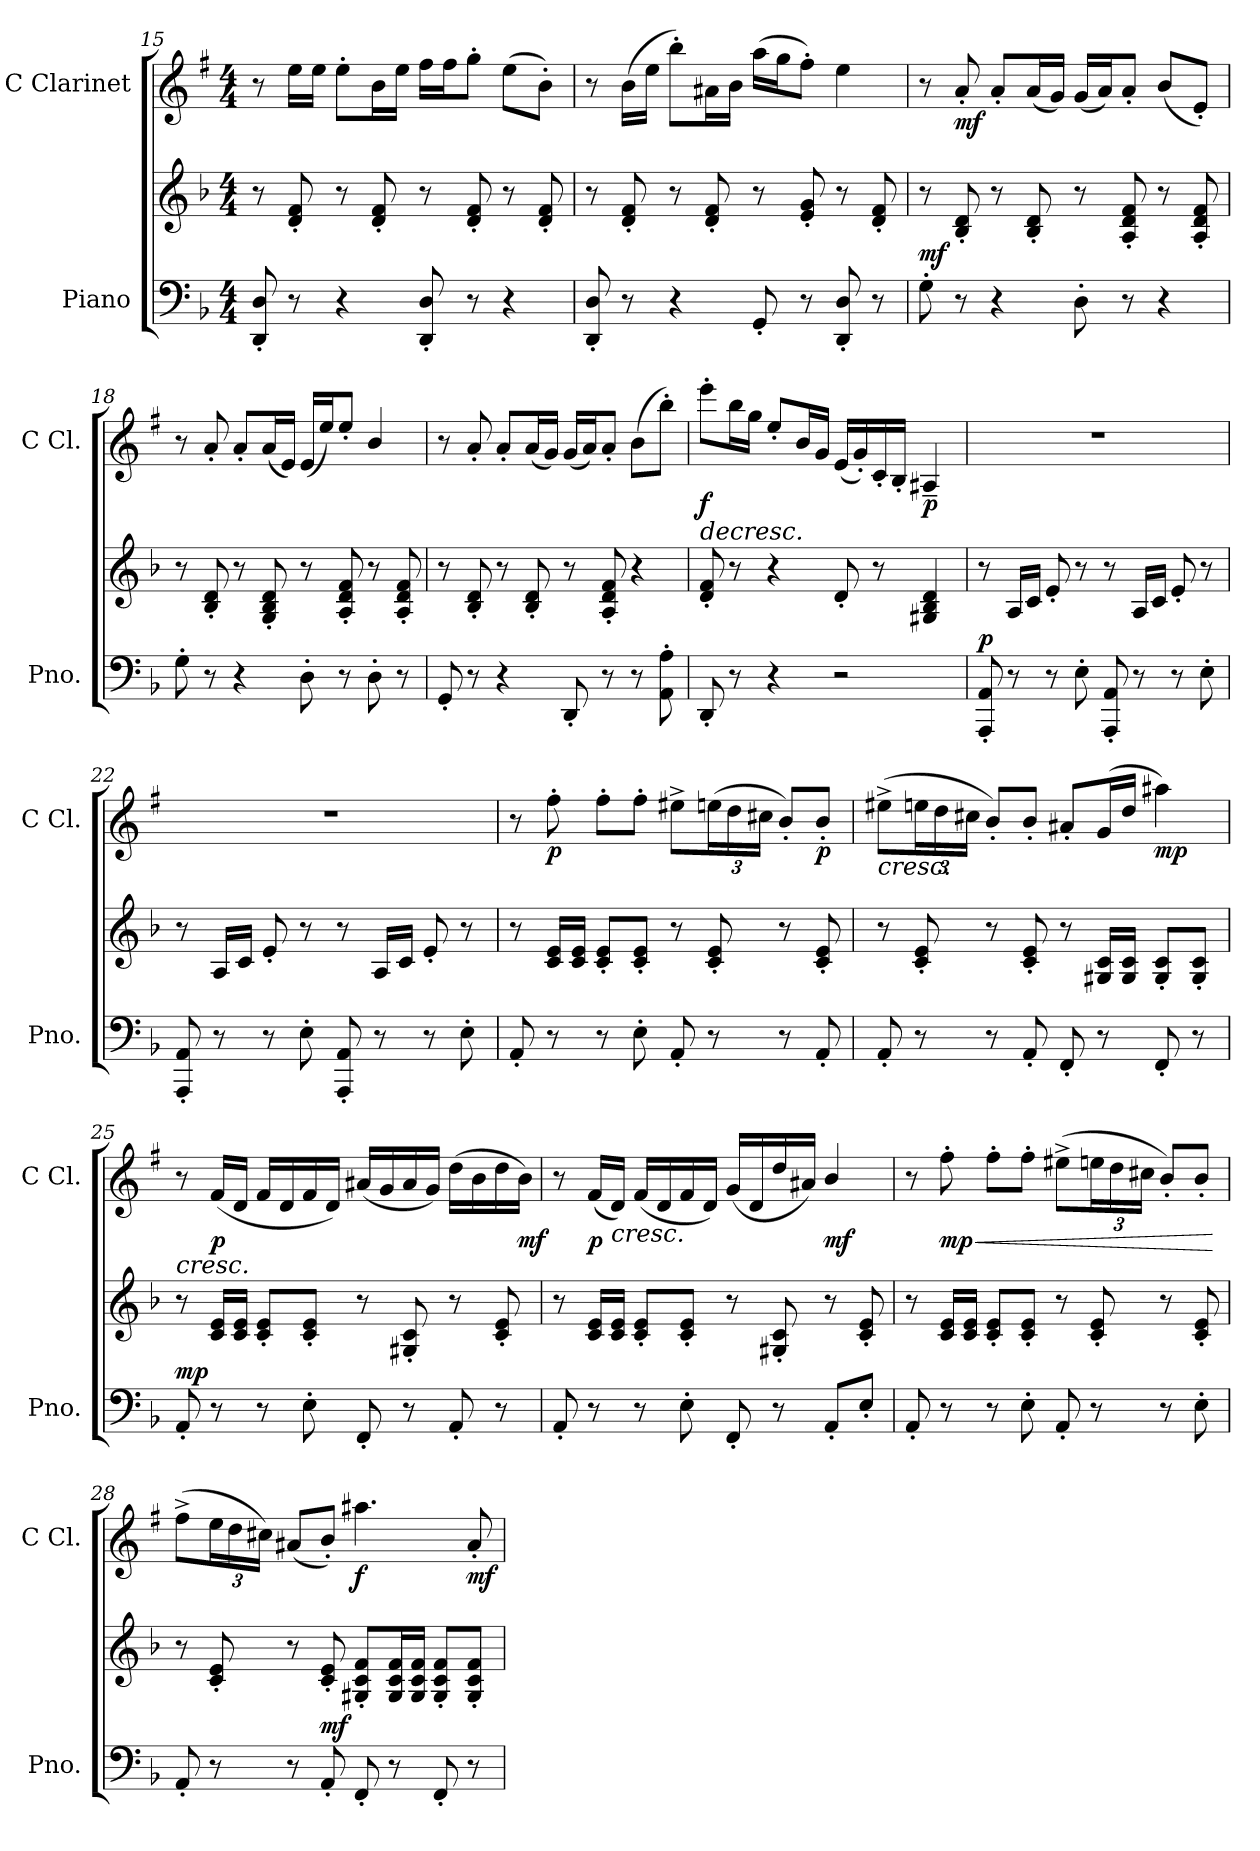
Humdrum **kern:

**kern	**kern	**dynam	**kern	**dynam
*part2	*part2	*part2	*part1	*part1
*staff3	*staff2	*staff2/3	*staff1	*staff1
*I"Piano	*	*	*I"C Clarinet	*
*I'Pno.	*	*	*I'C Cl.	*
*clefF4	*clefG2	*	*clefG2	*
*	*	*	*ITrd1c2	*
*k[b-]	*k[b-]	*	*k[b-]	*
*M4/4	*M4/4	*	*M4/4	*
=15	=15	=15	=15	=15
8DD/' 8D/'	8r	.	8r	.
8r	8d/' 8f/'	.	16dd\LL	.
.	.	.	16dd\JJ	.
4r	8r	.	8dd'\L	.
.	8d/' 8f/'	.	16a\L	.
.	.	.	16dd\JJ	.
8DD/' 8D/'	8r	.	16ee\LL	.
.	.	.	16ee\J	.
8r	8d/' 8f/'	.	8ff'\J	.
4r	8r	.	(8dd\L	.
.	8d/' 8f/'	.	8a'\J)	.
!!LO:LB:g=z
=16	=16	=16	=16	=16
8DD/' 8D/'	8r	.	8r	.
8r	8d/' 8f/'	.	(16a\LL	.
.	.	.	16dd\JJ	.
4r	8r	.	8aa'\L)	.
.	8d/' 8f/'	.	16g#X\L	.
.	.	.	16a\JJ	.
8GG'/	8r	.	(16gg\LL	.
.	.	.	16ff\J	.
8r	8e/' 8g/'	.	8ee'\J)	.
8DD/' 8D/'	8r	.	4dd\	.
8r	8d/' 8f/'	.	.	.
=17	=17	=17	=17	=17
!	!	!LO:DY:a=2	!	!
8G'\	8r	mf	8r	.
!	!	!	!	!LO:DY:b
8r	8B-/' 8d/'	.	8g'/	mf
4r	8r	.	8g'/L	.
.	8B-/' 8d/'	.	(16g/L	.
.	.	.	16f/JJ)	.
8D'\	8r	.	(16f/LL	.
.	.	.	16g/J)	.
8r	8A/' 8d/' 8f/'	.	8g'/J	.
4r	8r	.	(8a/L	.
.	8A/' 8d/' 8f/'	.	8d'/J)	.
=18	=18	=18	=18	=18
8G'\	8r	.	8r	.
8r	8B-/' 8d/'	.	8g'/	.
4r	8r	.	8g'/L	.
.	8G/' 8B-/' 8d/'	.	(16g/L	.
.	.	.	16d/JJ)	.
8D'\	8r	.	(16d/LL	.
.	.	.	16dd/J)	.
8r	8A/' 8d/' 8f/'	.	8dd'/J	.
8D'\	8r	.	4a/	.
8r	8A/' 8d/' 8f/'	.	.	.
!!LO:LB:g=z
=19	=19	=19	=19	=19
8GG'/	8r	.	8r	.
8r	8B-/' 8d/'	.	8g'/	.
4r	8r	.	8g'/L	.
.	8B-/' 8d/'	.	(16g/L	.
.	.	.	16f/JJ)	.
8DD'/	8r	.	(16f/LL	.
.	.	.	16g/J)	.
8r	8A/' 8d/' 8f/'	.	8g'/J	.
8r	4r	.	(8a\L	.
8AA\' 8A\'	.	.	8aa'\J)	.
=20	=20	=20	=20	=20
!	!	!	!	!LO:HP:b
!	!	!	!	!LO:DY:n=1:b
8DD'/	8d/' 8f/'	.	8ddd'\L	> f
8r	8r	.	16aa\L	.
.	.	.	16ff\JJ	.
4r	4r	.	8dd'/L	.
.	.	.	16a/L	.
.	.	.	16f/JJ	.
2r	8d'/	.	(16d/LL	.
.	.	.	16f'/)	.
.	8r	.	16B-'/	.
.	.	.	16A'/JJ	.
!	!	!	!	!LO:DY:n=2:b
.	4G#X/ 4B-/ 4d/	.	4G#X~/	p
.	.	.	.	]
=21	=21	=21	=21	=21
!	!	!LO:DY:a=2	!	!
8AAA/' 8AA/'	8r	p	1r	.
8r	16A/LL	.	.	.
.	16c/JJ	.	.	.
8r	8e'/	.	.	.
8E'\	8r	.	.	.
8AAA/' 8AA/'	8r	.	.	.
8r	16A/LL	.	.	.
.	16c/JJ	.	.	.
8r	8e'/	.	.	.
8E'\	8r	.	.	.
!!LO:LB:g=z
=22	=22	=22	=22	=22
8AAA/' 8AA/'	8r	.	1r	.
8r	16A/LL	.	.	.
.	16c/JJ	.	.	.
8r	8e'/	.	.	.
8E'\	8r	.	.	.
8AAA/' 8AA/'	8r	.	.	.
8r	16A/LL	.	.	.
.	16c/JJ	.	.	.
8r	8e'/	.	.	.
8E'\	8r	.	.	.
=23	=23	=23	=23	=23
8AA'/	8r	.	8r	.
!	!	!	!	!LO:DY:b
8r	16c/ 16e/LL	.	8ee'\	p
.	16c/ 16e/JJ	.	.	.
8r	8c/' 8e/'L	.	8ee'\L	.
8E'\	8c/' 8e/'J	.	8ee'\J	.
8AA'/	8r	.	8dd#X^\L	.
*	*	*	*Xbrackettup	*
8r	8c/' 8e/'	.	(24ddn\L	.
.	.	.	24cc\	.
.	.	.	24bn\JJ	.
8r	8r	.	8a'/L)	.
!	!	!	!	!LO:DY:b
8AA'/	8c/' 8e/'	.	8a'/J	p
!!LO:PB:g=z
=24	=24	=24	=24	=24
!	!	!	!	!LO:HP:b
8AA'/	8r	.	(8dd#X^\L	<
8r	8c/' 8e/'	.	24ddn\L	.
.	.	.	24cc\	.
.	.	.	24bn\JJ	.
8r	8r	.	8a'/L)	.
8AA'/	8c/' 8e/'	.	8a'/J	.
8FF'/	8r	.	8g#X'/L	.
8r	16G#X/ 16c/LL	.	(16f/L	.
.	16G#/ 16c/JJ	.	16cc/JJ	.
!	!	!	!	!LO:DY:b
8FF'/	8G#/' 8c/'L	.	4gg#X\)	mp
8r	8G#/' 8c/'J	.	.	.
.	.	.	.	[
=25	=25	=25	=25	=25
!	!	!LO:DY:a=2	!	!LO:HP:b
8AA'/	8r	mp	8r	<
!	!	!	!	!LO:DY:b
8r	16c/ 16e/LL	.	(16e/LL	p
.	16c/ 16e/JJ	.	16c/JJ	.
8r	8c/' 8e/'L	.	16e/LL	.
.	.	.	16c/	.
8E'\	8c/' 8e/'J	.	16e/	.
.	.	.	16c/JJ)	.
8FF'/	8r	.	(16g#X/LL	.
.	.	.	16f/	.
8r	8G#X/' 8c/'	.	16g#/	.
.	.	.	16f/JJ)	.
8AA'/	8r	.	(16cc\LL	.
.	.	.	16a\	.
8r	8c/' 8e/'	.	16cc\	.
!	!	!	!	!LO:DY:b
.	.	.	16a\JJ)	mf
.	.	.	.	[
!!LO:LB:g=z
=26	=26	=26	=26	=26
8AA'/	8r	.	8r	.
!	!	!	!	!LO:DY:b
8r	16c/ 16e/LL	.	(16e/LL	p
!	!	!	!	!LO:HP:b
.	16c/ 16e/JJ	.	16c/JJ)	<
8r	8c/' 8e/'L	.	(16e/LL	.
.	.	.	16c/	.
8E'\	8c/' 8e/'J	.	16e/	.
.	.	.	16c/JJ)	.
8FF'/	8r	.	(16f/LL	.
.	.	.	16c/	.
8r	8G#X/' 8c/'	.	16cc/	.
.	.	.	16g#X/JJ)	.
!	!	!	!	!LO:DY:b
8AA'/L	8r	.	4a/	mf
8E'/J	8c/' 8e/'	.	.	.
.	.	.	.	[
=27	=27	=27	=27	=27
8AA'/	8r	.	8r	.
!	!	!	!	!LO:HP:b
!	!	!	!	!LO:DY:n=1:b
8r	16c/ 16e/LL	.	8ee'\	< mp
.	16c/ 16e/JJ	.	.	.
8r	8c/' 8e/'L	.	8ee'\L	.
8E'\	8c/' 8e/'J	.	8ee'\J	.
8AA'/	8r	.	(8dd#X^\L	.
8r	8c/' 8e/'	.	24ddn\L	.
.	.	.	24cc\	.
.	.	.	24bn\JJ	.
8r	8r	.	8a'/L)	.
8E'\	8c/' 8e/'	.	8a'/J	.
.	.	.	.	[
!!LO:LB:g=z
=28	=28	=28	=28	=28
8AA'/	8r	.	(8ee^\L	.
8r	8c/' 8e/'	.	24dd\L	.
.	.	.	24cc\	.
.	.	.	24bn\JJ)	.
8r	8r	.	(8g#X/L	.
!	!	!LO:DY:a=2	!	!
8AA'/	8c/' 8e/'	mf	8a'/J)	.
!	!	!	!	!LO:DY:b
8FF'/	8G#X/' 8c/' 8f/'L	.	4.gg#X\	f
8r	16G#/ 16c/ 16f/L	.	.	.
.	16G#/ 16c/ 16f/JJ	.	.	.
8FF'/	8G#/' 8c/' 8f/'L	.	.	.
!	!	!	!	!LO:DY:b
8r	8G#/' 8c/' 8f/'J	.	8g#'/	mf
=	=	=	=	=
*-	*-	*-	*-	*-
